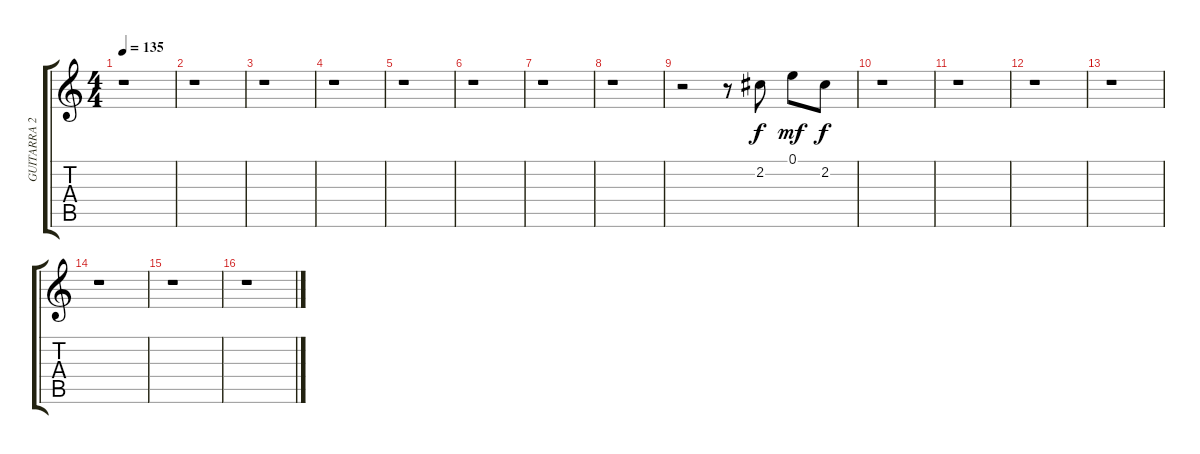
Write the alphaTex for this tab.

\track ("GUITARRA 2" "GUITARRA 2") {instrument overdrivenguitar}
\staff {score tabs}
\tuning (E4 B3 G3 D3 A2 E2) {hide}
\ts (4 4)
\tempo 135
\clef g2
\ks c
r.1{dy f} |
r.1 |
r.1 |
r.1 |
r.1 |
r.1 |
r.1 |
r.1 |
r.2 r.8 2.2.8 0.1.8{dy mf} 2.2.8{dy f} |
r.1 |
r.1 |
r.1 |
r.1 |
r.1 |
r.1 |
r.1
